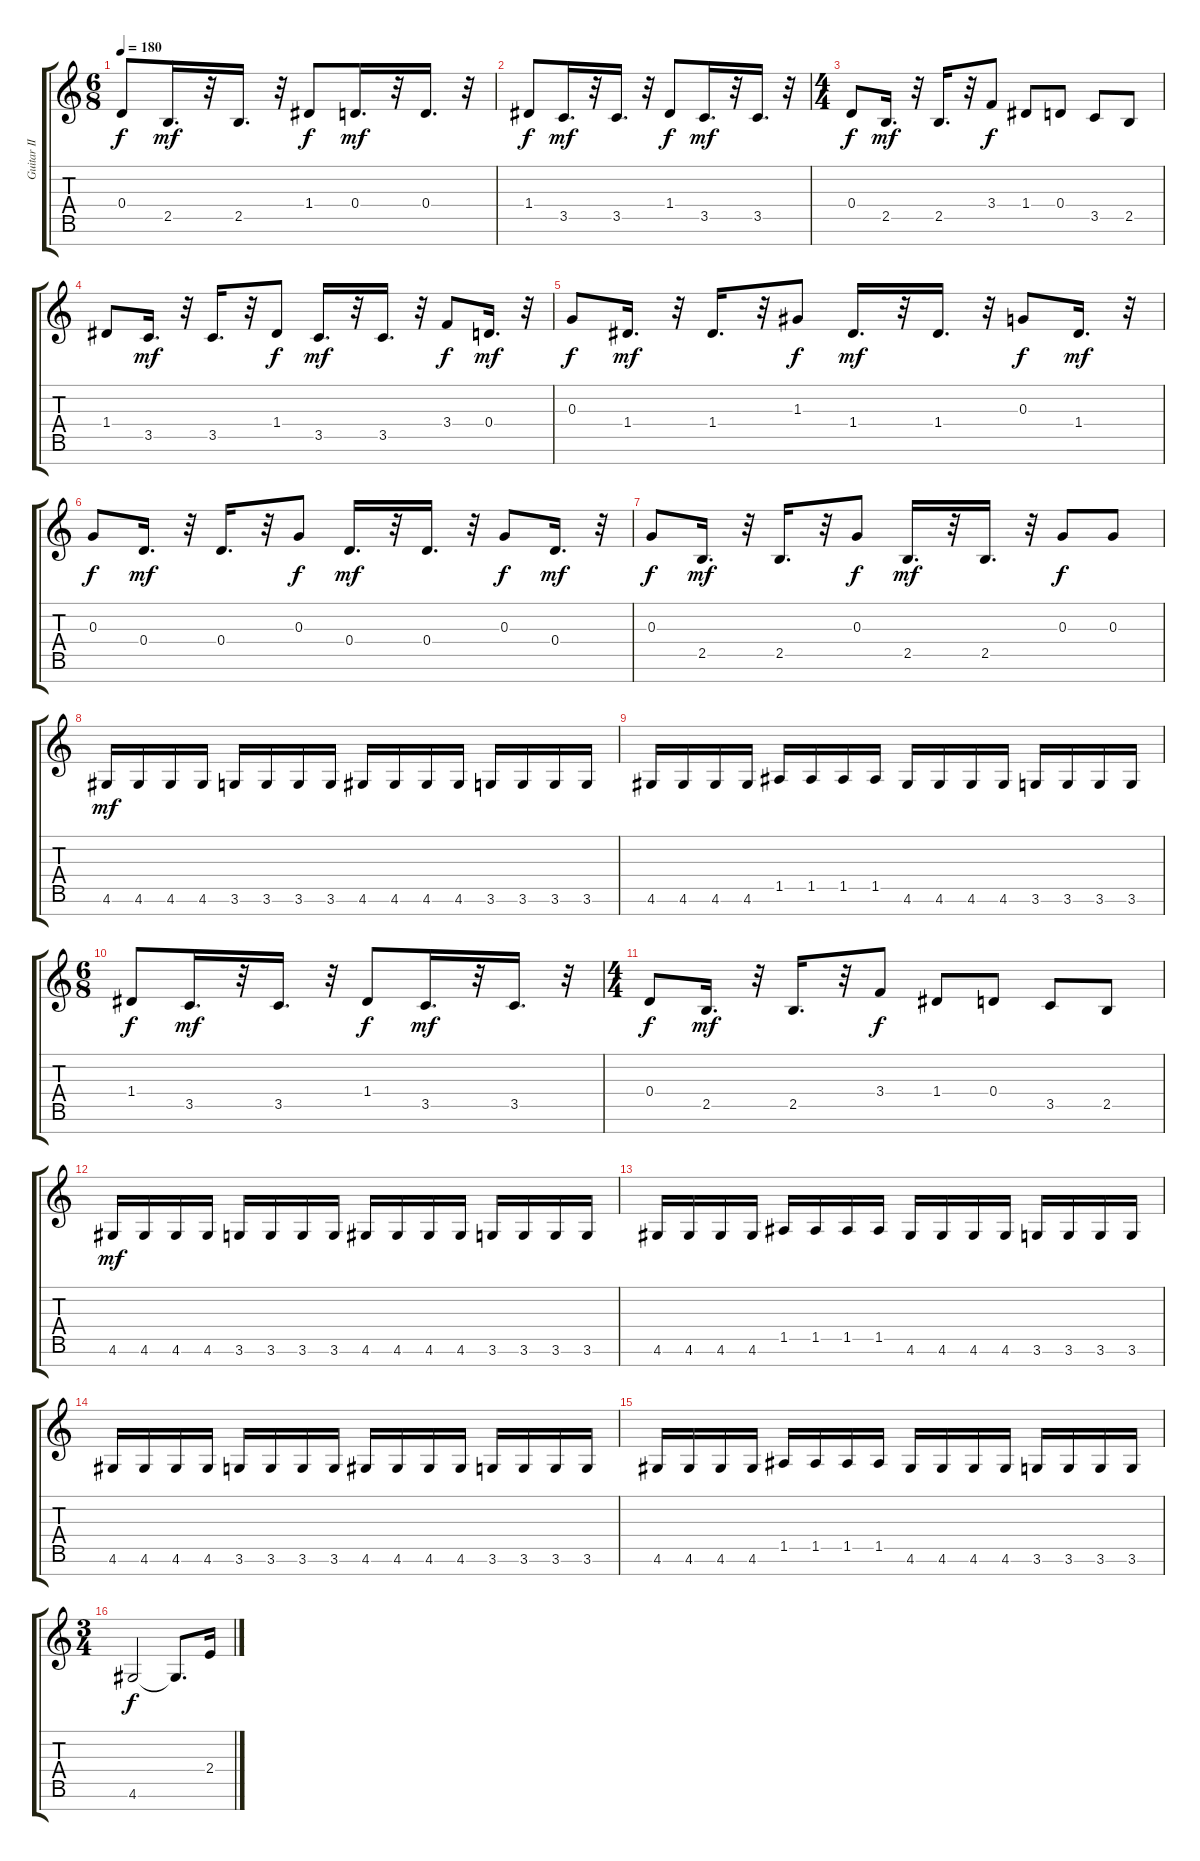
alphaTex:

\track ("Guitar II" "Guitar II") {instrument distortionguitar}
\staff {score tabs}
\tuning (E4 B3 G3 D3 A2 E2 B1) {hide}
\ts (6 8)
\tempo 180
\clef g2
\ks c
0.4.8{dy f} 2.5.16{d dy mf} r.32 2.5.16{d} r.32 1.4.8{dy f} 0.4.16{d dy mf} r.32 0.4.16{d} r.32 |
1.4.8{dy f} 3.5.16{d dy mf} r.32 3.5.16{d} r.32 1.4.8{dy f} 3.5.16{d dy mf} r.32 3.5.16{d} r.32 |
\ts (4 4)
0.4.8{dy f} 2.5.16{d dy mf} r.32 2.5.16{d} r.32 3.4.8{dy f} 1.4.8 0.4.8 3.5.8 2.5.8 |
1.4.8 3.5.16{d dy mf} r.32 3.5.16{d} r.32 1.4.8{dy f} 3.5.16{d dy mf} r.32 3.5.16{d} r.32 3.4.8{dy f} 0.4.16{d dy mf} r.32 |
0.3.8{dy f} 1.4.16{d dy mf} r.32 1.4.16{d} r.32 1.3.8{dy f} 1.4.16{d dy mf} r.32 1.4.16{d} r.32 0.3.8{dy f} 1.4.16{d dy mf} r.32 |
0.3.8{dy f} 0.4.16{d dy mf} r.32 0.4.16{d} r.32 0.3.8{dy f} 0.4.16{d dy mf} r.32 0.4.16{d} r.32 0.3.8{dy f} 0.4.16{d dy mf} r.32 |
0.3.8{dy f} 2.5.16{d dy mf} r.32 2.5.16{d} r.32 0.3.8{dy f} 2.5.16{d dy mf} r.32 2.5.16{d} r.32 0.3.8{dy f} 0.3.8 |
4.6.16{dy mf} 4.6.16 4.6.16 4.6.16 3.6.16 3.6.16 3.6.16 3.6.16 4.6.16 4.6.16 4.6.16 4.6.16 3.6.16 3.6.16 3.6.16 3.6.16 |
4.6.16 4.6.16 4.6.16 4.6.16 1.5.16 1.5.16 1.5.16 1.5.16 4.6.16 4.6.16 4.6.16 4.6.16 3.6.16 3.6.16 3.6.16 3.6.16 |
\ts (6 8)
1.4.8{dy f} 3.5.16{d dy mf} r.32 3.5.16{d} r.32 1.4.8{dy f} 3.5.16{d dy mf} r.32 3.5.16{d} r.32 |
\ts (4 4)
0.4.8{dy f} 2.5.16{d dy mf} r.32 2.5.16{d} r.32 3.4.8{dy f} 1.4.8 0.4.8 3.5.8 2.5.8 |
4.6.16{dy mf} 4.6.16 4.6.16 4.6.16 3.6.16 3.6.16 3.6.16 3.6.16 4.6.16 4.6.16 4.6.16 4.6.16 3.6.16 3.6.16 3.6.16 3.6.16 |
4.6.16 4.6.16 4.6.16 4.6.16 1.5.16 1.5.16 1.5.16 1.5.16 4.6.16 4.6.16 4.6.16 4.6.16 3.6.16 3.6.16 3.6.16 3.6.16 |
4.6.16 4.6.16 4.6.16 4.6.16 3.6.16 3.6.16 3.6.16 3.6.16 4.6.16 4.6.16 4.6.16 4.6.16 3.6.16 3.6.16 3.6.16 3.6.16 |
4.6.16 4.6.16 4.6.16 4.6.16 1.5.16 1.5.16 1.5.16 1.5.16 4.6.16 4.6.16 4.6.16 4.6.16 3.6.16 3.6.16 3.6.16 3.6.16 |
\ts (3 4)
4.6.2{dy f} 4.6{t}.8{d} 2.4.16
